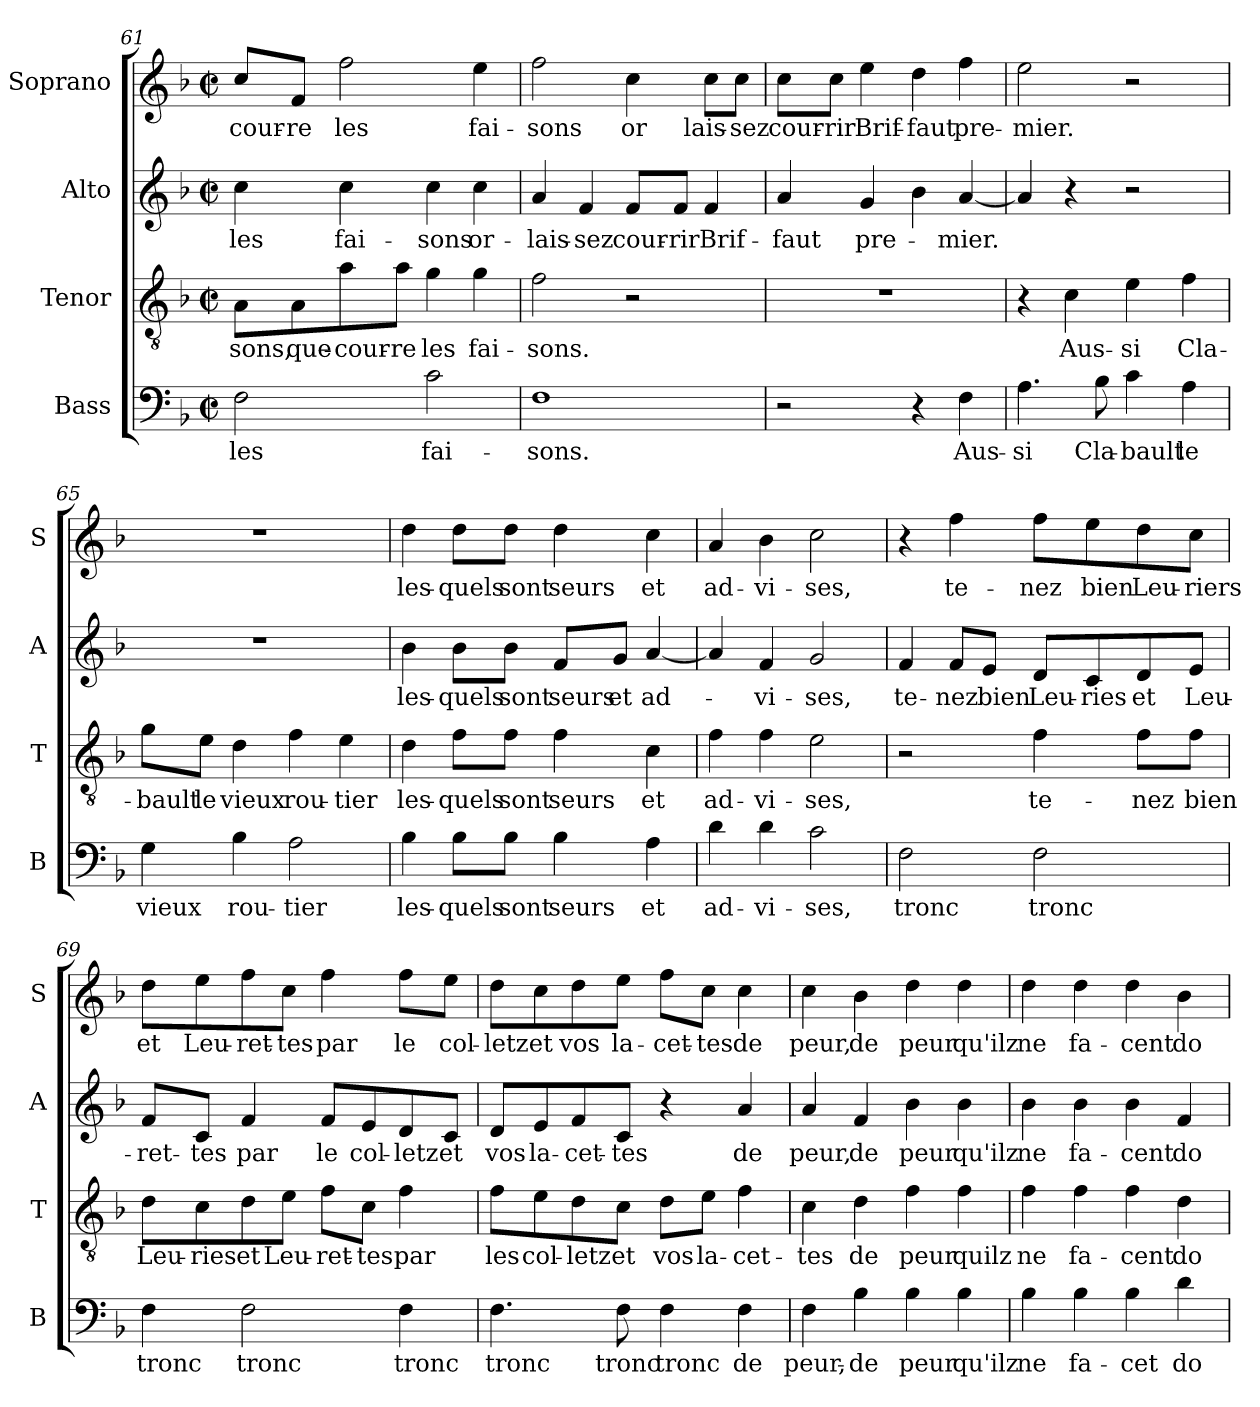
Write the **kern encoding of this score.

**kern	**text	**kern	**text	**kern	**text	**kern	**text
*part4	*part4	*part3	*part3	*part2	*part2	*part1	*part1
*staff4	*staff4	*staff3	*staff3	*staff2	*staff2	*staff1	*staff1
*I"Bass	*	*I"Tenor	*	*I"Alto	*	*I"Soprano	*
*I'B	*	*I'T	*	*I'A	*	*I'S	*
*clefF4	*	*clefGv2	*	*clefG2	*	*clefG2	*
*k[b-]	*	*k[b-]	*	*k[b-]	*	*k[b-]	*
*F:	*	*F:	*	*F:	*	*F:	*
*M2/2	*	*M2/2	*	*M2/2	*	*M2/2	*
*met(c|)	*	*met(c|)	*	*met(c|)	*	*met(c|)	*
=61	=61	=61	=61	=61	=61	=61	=61
2F\	les	8A\L	-sons,	4cc\	les	8cc/L	cour-
.	.	8A\	que-	.	.	8f/J	-re
.	.	8a\	-cour-	4cc\	fai-	2ff\	les
.	.	8a\J	-re	.	.	.	.
2c\	fai-	4g\	les	4cc\	-sons	.	.
.	.	4g\	fai-	4cc\	or-	4ee\	fai-
!!LO:PB:g=z
=62	=62	=62	=62	=62	=62	=62	=62
1F	-sons.	2f\	-sons.	4a/	-lais-	2ff\	-sons
.	.	.	.	4f/	-sez	.	.
.	.	2r	.	8f/L	cour-	4cc\	or
.	.	.	.	8f/J	-rir	.	.
.	.	.	.	4f/	Brif-	8cc\L	lais-
.	.	.	.	.	.	8cc\J	-sez
=63	=63	=63	=63	=63	=63	=63	=63
2r	.	1r	.	4a/	-faut	8cc\L	cour-
.	.	.	.	.	.	8cc\J	-rir
.	.	.	.	4g/	pre-	4ee\	Brif-
4r	.	.	.	4b-\	.	4dd\	-faut
4F\	Aus-	.	.	[4a/	-mier.	4ff\	pre-
=64	=64	=64	=64	=64	=64	=64	=64
4.A\	-si	4r	.	4a/]	.	2ee\	-mier.
.	.	4c\	Aus-	4r	.	.	.
8B-\	Cla-	.	.	.	.	.	.
4c\	-bault	4e\	-si	2r	.	2r	.
4A\	le	4f\	Cla-	.	.	.	.
=65	=65	=65	=65	=65	=65	=65	=65
4G\	vieux	8g\L	-bault	1r	.	1r	.
.	.	8e\J	le	.	.	.	.
4B-\	rou-	4d\	vieux	.	.	.	.
2A\	-tier	4f\	rou-	.	.	.	.
.	.	4e\	-tier	.	.	.	.
!!LO:LB:g=z
=66	=66	=66	=66	=66	=66	=66	=66
4B-\	les-	4d\	les-	4b-\	les-	4dd\	les-
8B-\L	-quels	8f\L	-quels	8b-\L	-quels	8dd\L	-quels
8B-\J	sont	8f\J	sont	8b-\J	sont	8dd\J	sont
4B-\	seurs	4f\	seurs	8f/L	seurs	4dd\	seurs
.	.	.	.	8g/J	et	.	.
4A\	et	4c\	et	[4a/	ad-	4cc\	et
=67	=67	=67	=67	=67	=67	=67	=67
4d\	ad-	4f\	ad-	4a/]	.	4a/	ad-
4d\	-vi-	4f\	-vi-	4f/	-vi-	4b-\	-vi-
2c\	-ses,	2e\	-ses,	2g/	-ses,	2cc\	-ses,
=68	=68	=68	=68	=68	=68	=68	=68
2F\	tronc	2r	.	4f/	te-	4r	.
.	.	.	.	8f/L	-nez	4ff\	te-
.	.	.	.	8e/J	bien	.	.
2F\	tronc	4f\	te-	8d/L	Leu-	8ff\L	-nez
.	.	.	.	8c/	-ries	8ee\	bien
.	.	8f\L	-nez	8d/	et	8dd\	Leu-
.	.	8f\J	bien	8e/J	Leu-	8cc\J	-riers
!!LO:LB:g=z
=69	=69	=69	=69	=69	=69	=69	=69
4F\	tronc	8d\L	Leu-	8f/L	-ret-	8dd\L	et
.	.	8c\	-ries	8c/J	-tes	8ee\	Leu-
2F\	tronc	8d\	et	4f/	par	8ff\	-ret-
.	.	8e\J	Leu-	.	.	8cc\J	-tes
.	.	8f\L	-ret-	8f/L	le	4ff\	par
.	.	8c\J	-tes	8e/	col-	.	.
4F\	tronc	4f\	par	8d/	-letz	8ff\L	le
.	.	.	.	8c/J	et	8ee\J	col-
=70	=70	=70	=70	=70	=70	=70	=70
4.F\	tronc	8f\L	les	8d/L	vos	8dd\L	-letz
.	.	8e\	col-	8e/	la-	8cc\	et
.	.	8d\	-letz	8f/	-cet-	8dd\	vos
8F\	tronc	8c\J	et	8c/J	-tes	8ee\J	la-
4F\	tronc	8d\L	vos	4r	.	8ff\L	-cet-
.	.	8e\J	la-	.	.	8cc\J	-tes
4F\	de	4f\	-cet-	4a/	de	4cc\	de
=71	=71	=71	=71	=71	=71	=71	=71
4F\	peur,-	4c\	-tes	4a/	peur,	4cc\	peur,
4B-\	-de	4d\	de	4f/	de	4b-\	de
4B-\	peur	4f\	peur	4b-\	peur	4dd\	peur
4B-\	qu'ilz	4f\	quilz	4b-\	qu'ilz	4dd\	qu'ilz
!!LO:LB:g=z
=72	=72	=72	=72	=72	=72	=72	=72
4B-\	ne	4f\	ne	4b-\	ne	4dd\	ne
4B-\	fa-	4f\	fa-	4b-\	fa-	4dd\	fa-
4B-\	-cet	4f\	-cent	4b-\	-cent	4dd\	-cent
4d\	do-	4d\	do-	4f/	do-	4b-\	do-
=	=	=	=	=	=	=	=
*-	*-	*-	*-	*-	*-	*-	*-
